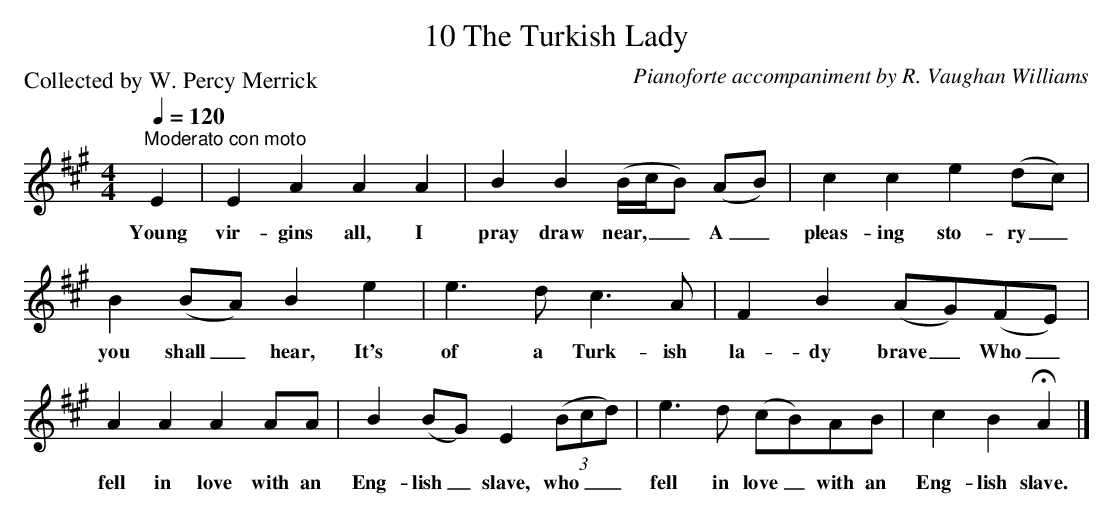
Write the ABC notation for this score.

X:1
T:10 The Turkish Lady
C:Pianoforte accompaniment by R. Vaughan Williams
P:Collected by W. Percy Merrick
L:1/8
Q:1/4=120
M:4/4
K:A
"^Moderato con moto" E2 | E2 A2 A2 A2 | B2 B2 (B/c/B) (AB) | c2 c2 e2 (dc) |$ B2 (BA) B2 e2 |
w: Young|vir- gins all, I|pray draw near, _ _ A _|pleas- ing sto- ry _|you shall _ hear, It's|
e3 d c3 A | F2 B2 (AG)(FE) |$ A2 A2 A2 AA | B2 (BG) E2 (3(Bcd) | e3 d (cB)AB |
w: of a Turk- ish|la- dy brave _ Who _|fell in love with an|Eng- lish _ slave, who _ _|fell in love _ with an|
c2 B2 !fermata!A2 |]
w: Eng- lish slave.|
